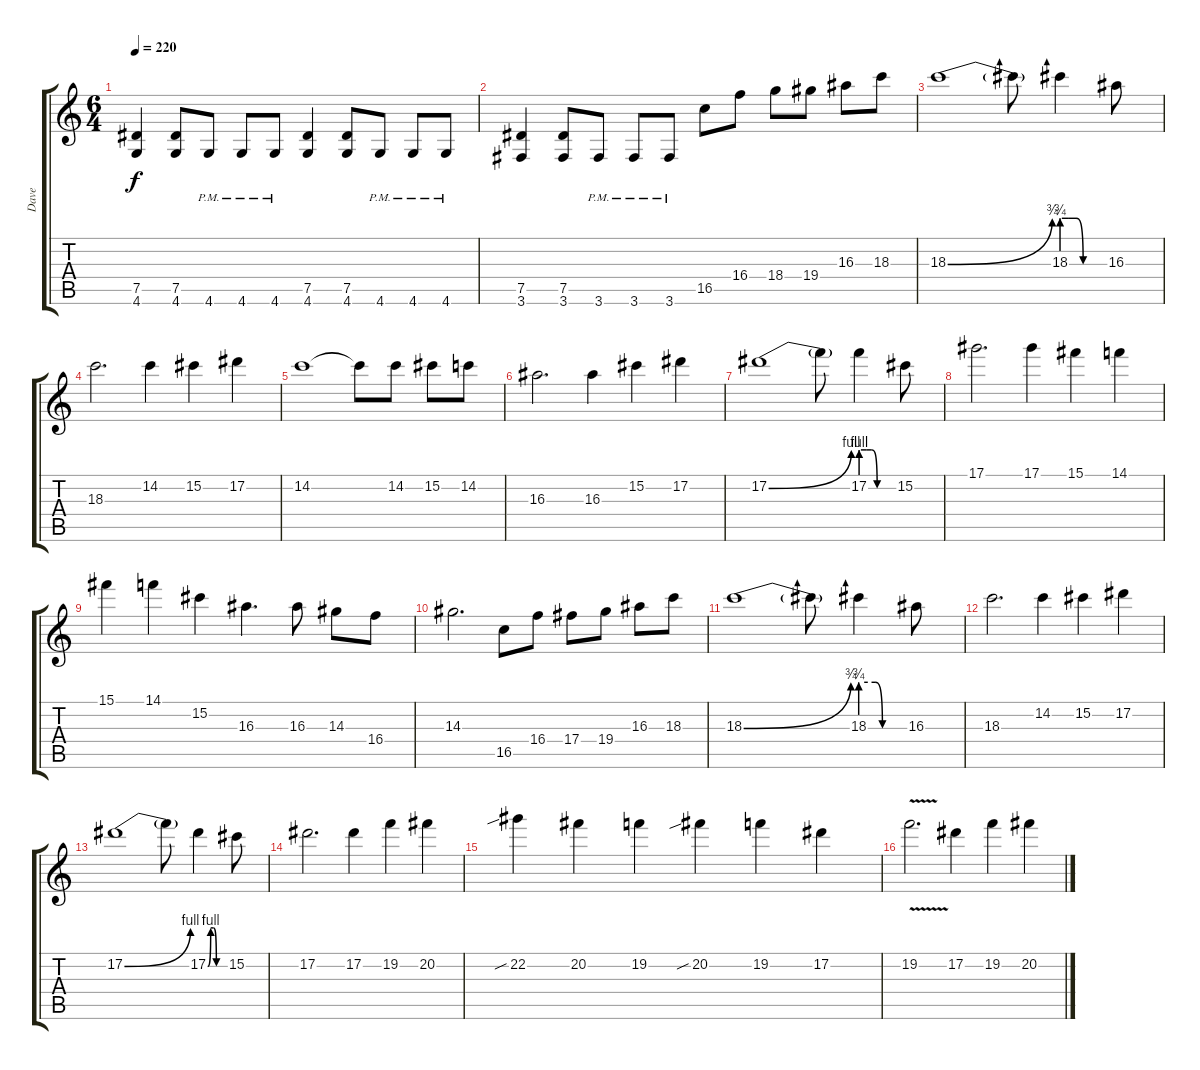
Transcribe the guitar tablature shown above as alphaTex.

\track ("Dave" "Dave") {instrument distortionguitar}
\staff {score tabs}
\tuning (Eb4 Bb3 Gb3 Db3 Ab2 Eb2) {hide}
\ts (6 4)
\tempo 220
\clef g2
\ks c
(7.5 4.6).4{dy f} (7.5 4.6).8 4.6{pm}.8 4.6{pm}.8 4.6{pm}.8 (7.5 4.6).4 (7.5 4.6).8 4.6{pm}.8 4.6{pm}.8 4.6{pm}.8 |
(7.5 3.6).4 (7.5 3.6).8 3.6{pm}.8 3.6{pm}.8 3.6{pm}.8 16.5.8 16.4.8 18.4.8 19.4.8 16.3.8 18.3.8 |
18.3{be (bend 0 0 60 3)}.1 18.3{t}.8 18.3{be (custom 0 3 10 3 20 3 30 0 60 0)}.4 16.3.8 |
18.3.2{d} 14.2.4 15.2.4 17.2.4 |
14.2.1 14.2{t}.8 14.2.8 15.2.8 14.2.8 |
16.3.2{d} 16.3.4 15.2.4 17.2.4 |
17.2{be (bend 0 0 60 4)}.1 17.2{t}.8 17.2{be (custom 0 4 10 4 20 4 30 0 60 0)}.4 15.2.8 |
17.1.2{d} 17.1.4 15.1.4 14.1.4 |
15.1.4 14.1.4 15.2.4 16.3.4{d} 16.3.8 14.3.8 16.4.8 |
14.3.2{d} 16.5.8 16.4.8 17.4.8 19.4.8 16.3.8 18.3.8 |
18.3{be (bend 0 0 60 3)}.1 18.3{t}.8 18.3{be (custom 0 3 10 3 20 3 30 0 60 0)}.4 16.3.8 |
18.3.2{d} 14.2.4 15.2.4 17.2.4 |
17.2{be (bend 0 0 60 4)}.1 17.2{t}.8 17.2{be (custom 0 0 10 4 20 4 30 0 60 0)}.4 15.2.8 |
17.2.2{d} 17.2.4 19.2.4 20.2.4 |
22.2{sib}.4 20.2.4 19.2.4 20.2{sib}.4 19.2.4 17.2.4 |
19.2{v}.2{d} 17.2.4 19.2.4 20.2.4
